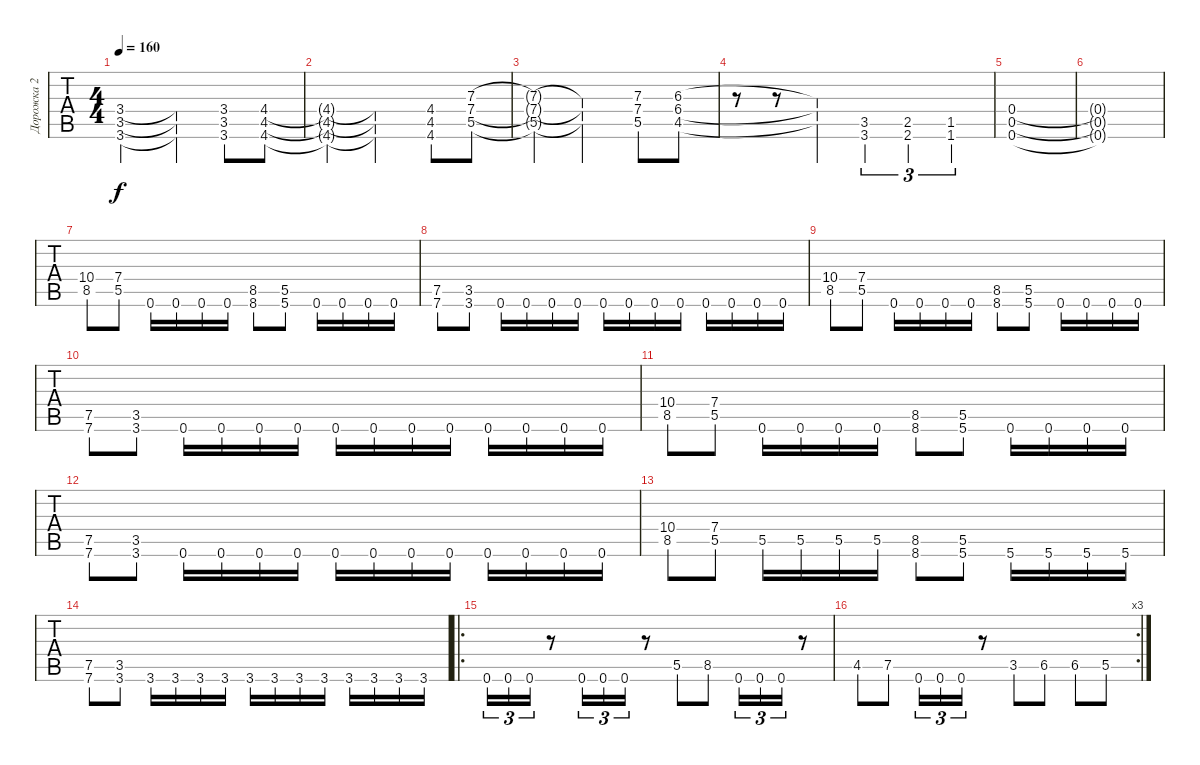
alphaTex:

\track ("Дорожка 2" "Дорожка 2") {instrument overdrivenguitar}
\staff {tabs}
\tuning (E4 B3 G3 D3 A2 D2) {hide}
\ts (4 4)
\tempo 160
\clef g2
\ks c
(3.4 3.5 3.6).2{dy f} (3.4{t} 3.5{t} 3.6{t}).4 (3.4 3.5 3.6).8 (4.4 4.5 4.6).8 |
(4.4{t} 4.5{t} 4.6{t}).4 (4.4{t} 4.5{t} 4.6{t}).2 (4.4 4.5 4.6).8 (7.3 7.4 5.5).8 |
(7.3{t} 7.4{t} 5.5{t}).4 (7.3{t} 7.4{t} 5.5{t}).2 (7.3 7.4 5.5).8 (6.3 6.4 4.5).8 |
r.8 r.8 (6.3{t} 6.4{t} 4.5{t}).4 (3.5 3.6).4{tu (3 2)} (2.5 2.6).4{tu (3 2)} (1.5 1.6).4{tu (3 2)} |
(0.4 0.5 0.6).1 |
(0.4{t} 0.5{t} 0.6{t}).1 |
(10.4 8.5).8 (7.4 5.5).8 0.6.16 0.6.16 0.6.16 0.6.16 (8.5 8.6).8 (5.5 5.6).8 0.6.16 0.6.16 0.6.16 0.6.16 |
(7.5 7.6).8 (3.5 3.6).8 0.6.16 0.6.16 0.6.16 0.6.16 0.6.16 0.6.16 0.6.16 0.6.16 0.6.16 0.6.16 0.6.16 0.6.16 |
(10.4 8.5).8 (7.4 5.5).8 0.6.16 0.6.16 0.6.16 0.6.16 (8.5 8.6).8 (5.5 5.6).8 0.6.16 0.6.16 0.6.16 0.6.16 |
(7.5 7.6).8 (3.5 3.6).8 0.6.16 0.6.16 0.6.16 0.6.16 0.6.16 0.6.16 0.6.16 0.6.16 0.6.16 0.6.16 0.6.16 0.6.16 |
(10.4 8.5).8 (7.4 5.5).8 0.6.16 0.6.16 0.6.16 0.6.16 (8.5 8.6).8 (5.5 5.6).8 0.6.16 0.6.16 0.6.16 0.6.16 |
(7.5 7.6).8 (3.5 3.6).8 0.6.16 0.6.16 0.6.16 0.6.16 0.6.16 0.6.16 0.6.16 0.6.16 0.6.16 0.6.16 0.6.16 0.6.16 |
(10.4 8.5).8 (7.4 5.5).8 5.5.16 5.5.16 5.5.16 5.5.16 (8.5 8.6).8 (5.5 5.6).8 5.6.16 5.6.16 5.6.16 5.6.16 |
(7.5 7.6).8 (3.5 3.6).8 3.6.16 3.6.16 3.6.16 3.6.16 3.6.16 3.6.16 3.6.16 3.6.16 3.6.16 3.6.16 3.6.16 3.6.16 |
\ro
0.6.16{tu (3 2)} 0.6.16{tu (3 2)} 0.6.16{tu (3 2)} r.8 0.6.16{tu (3 2)} 0.6.16{tu (3 2)} 0.6.16{tu (3 2)} r.8 5.5.8 8.5.8 0.6.16{tu (3 2)} 0.6.16{tu (3 2)} 0.6.16{tu (3 2)} r.8 |
\rc 3
4.5.8 7.5.8 0.6.16{tu (3 2)} 0.6.16{tu (3 2)} 0.6.16{tu (3 2)} r.8 3.5.8 6.5.8 6.5.8 5.5.8
